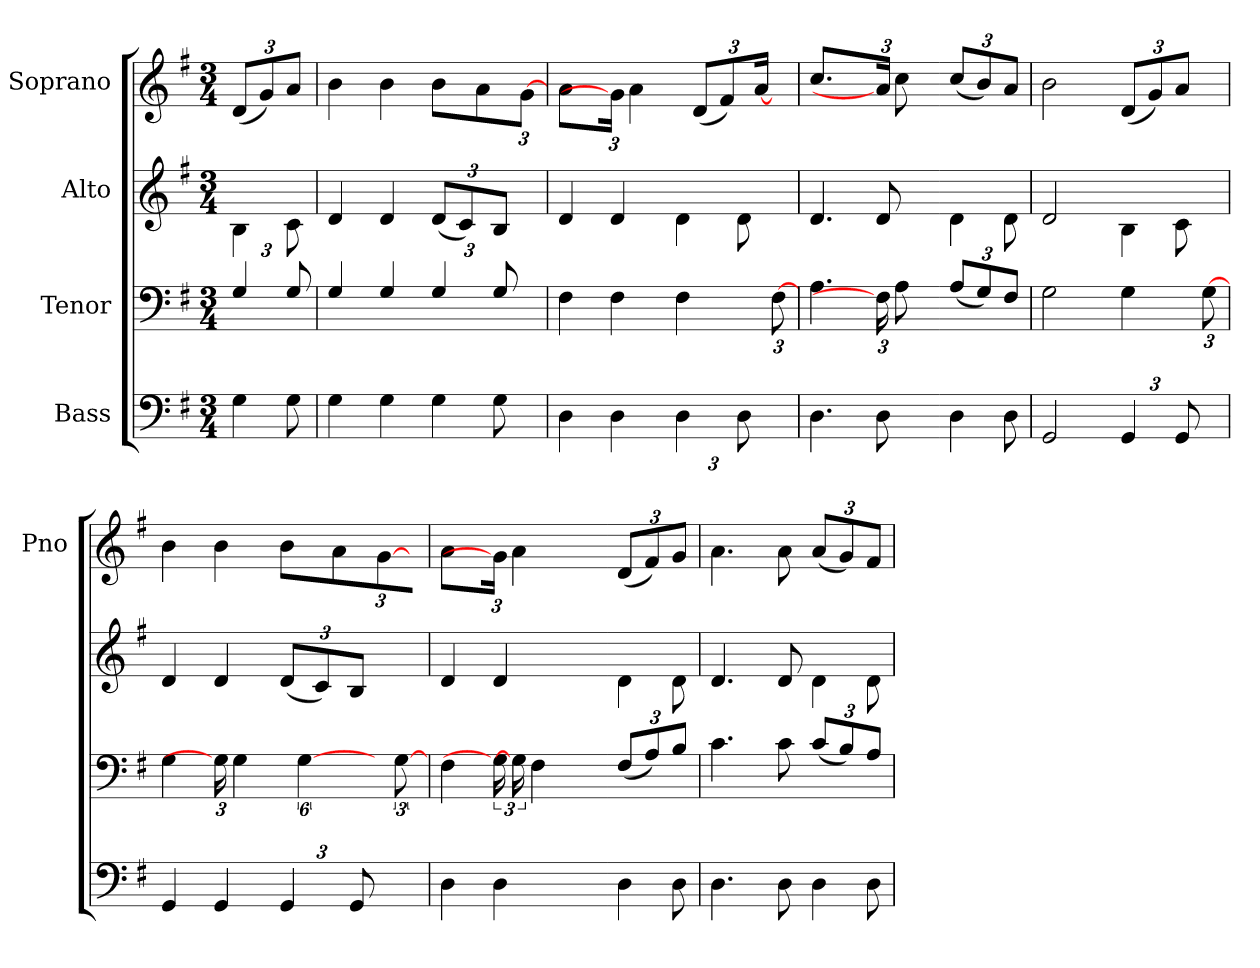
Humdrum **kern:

**kern	**kern	**kern	**kern
*part4	*part3	*part2	*part1
*staff4	*staff3	*staff2	*staff1
*I"Bass	*I"Tenor	*I"Alto	*I"Soprano
*	*	*	*I'Pno
*clefF4	*clefF4	*clefG2	*clefG2
*k[f#]	*k[f#]	*k[f#]	*k[f#]
*G:	*G:	*G:	*G:
*M3/4	*M3/4	*M3/4	*M3/4
*Xtuplet	*Xbrackettup	*Xtuplet	*Xbrackettup
=	=	=	=
6G\	6G/	6B\	(>12d/L
.	.	.	12g/)
12G\	12G/	12c\	12a/J
=	=	=	=
4G\	4G/	4d/	4b\
4G\	4G/	4d/	4b\
*	*	*tuplet	*
*	*	*Xbrackettup	*
6G\	6G/	(<12d/L	8b\L
.	.	12c/)	.
.	.	.	8a\
12G\	12G/	12B/J	.
12ryy	12ryy	12ryy	[12g\J
=	=	=	=
4D\	4F#\	4d/	4a\
4D\	4F#\	4d/	24g\J]
.	.	.	4a\
*tuplet	*	*	*
*Xbrackettup	*	*Xtuplet	*
6D\	4F#\	6d\	.
.	.	.	(>12d/L
.	.	.	12f#/)
12D\	.	12d\	.
.	.	.	[24a/J
12ryy	[12F#\	12ryy	12ryy
=	=	=	=
4.D\	4.A\	4.d/	4.cc\
8D\	24F#\]	8d/	24a/J]
.	8A\	.	8cc\
24ryy	.	24ryy	.
=-	=-	=-	=-
*Xtuplet	*	*	*
6D\	(>12A/L	6d\	(>12cc/L
.	12G/)	.	12b/)
12D\	12F#/J	12d\	12a/J
=	=	=	=
2GG/	2G\	2d/	2b\
*tuplet	*	*	*
6GG/	4G\	6B\	(>12d/L
.	.	.	12g/)
12GG/	.	12c\	12a/J
12ryy	[12G\	12ryy	12ryy
=	=	=	=
4GG/	4G\	4d/	4b\
4GG/	24G\]	4d/	4b\
.	4G\	.	.
*	*	*tuplet	*
6GG/	.	(<12d/L	8b\L
*	*brackettup	*	*
.	[24%5G\	.	.
.	.	12c/)	.
.	.	.	8a\
12GG/	.	12B/J	.
8ryy	24ryy	8ryy	[12g\J
.	[12G\	.	.
.	.	.	24ryy
=	=	=	=
4D\	4F#\	4d/	4a\
4D\	24G\]	4d/	24g\J]
.	24G\]	.	4a\
.	4F#\	.	.
12ryy	.	12ryy	.
.	.	.	24ryy
=-	=-	=-	=-
*Xtuplet	*Xbrackettup	*Xtuplet	*
6D\	(>12F#/L	6d\	(>12d/L
.	12A/)	.	12f#/)
12D\	12B/J	12d\	12g/J
=	=	=	=
4.D\	4.c\	4.d/	4.a\
8D\	8c\	8d/	8a\
6D\	(>12c/L	6d\	(>12a/L
.	12B/)	.	12g/)
12D\	12A/J	12d\	12f#/J
=	=	=	=
*-	*-	*-	*-
